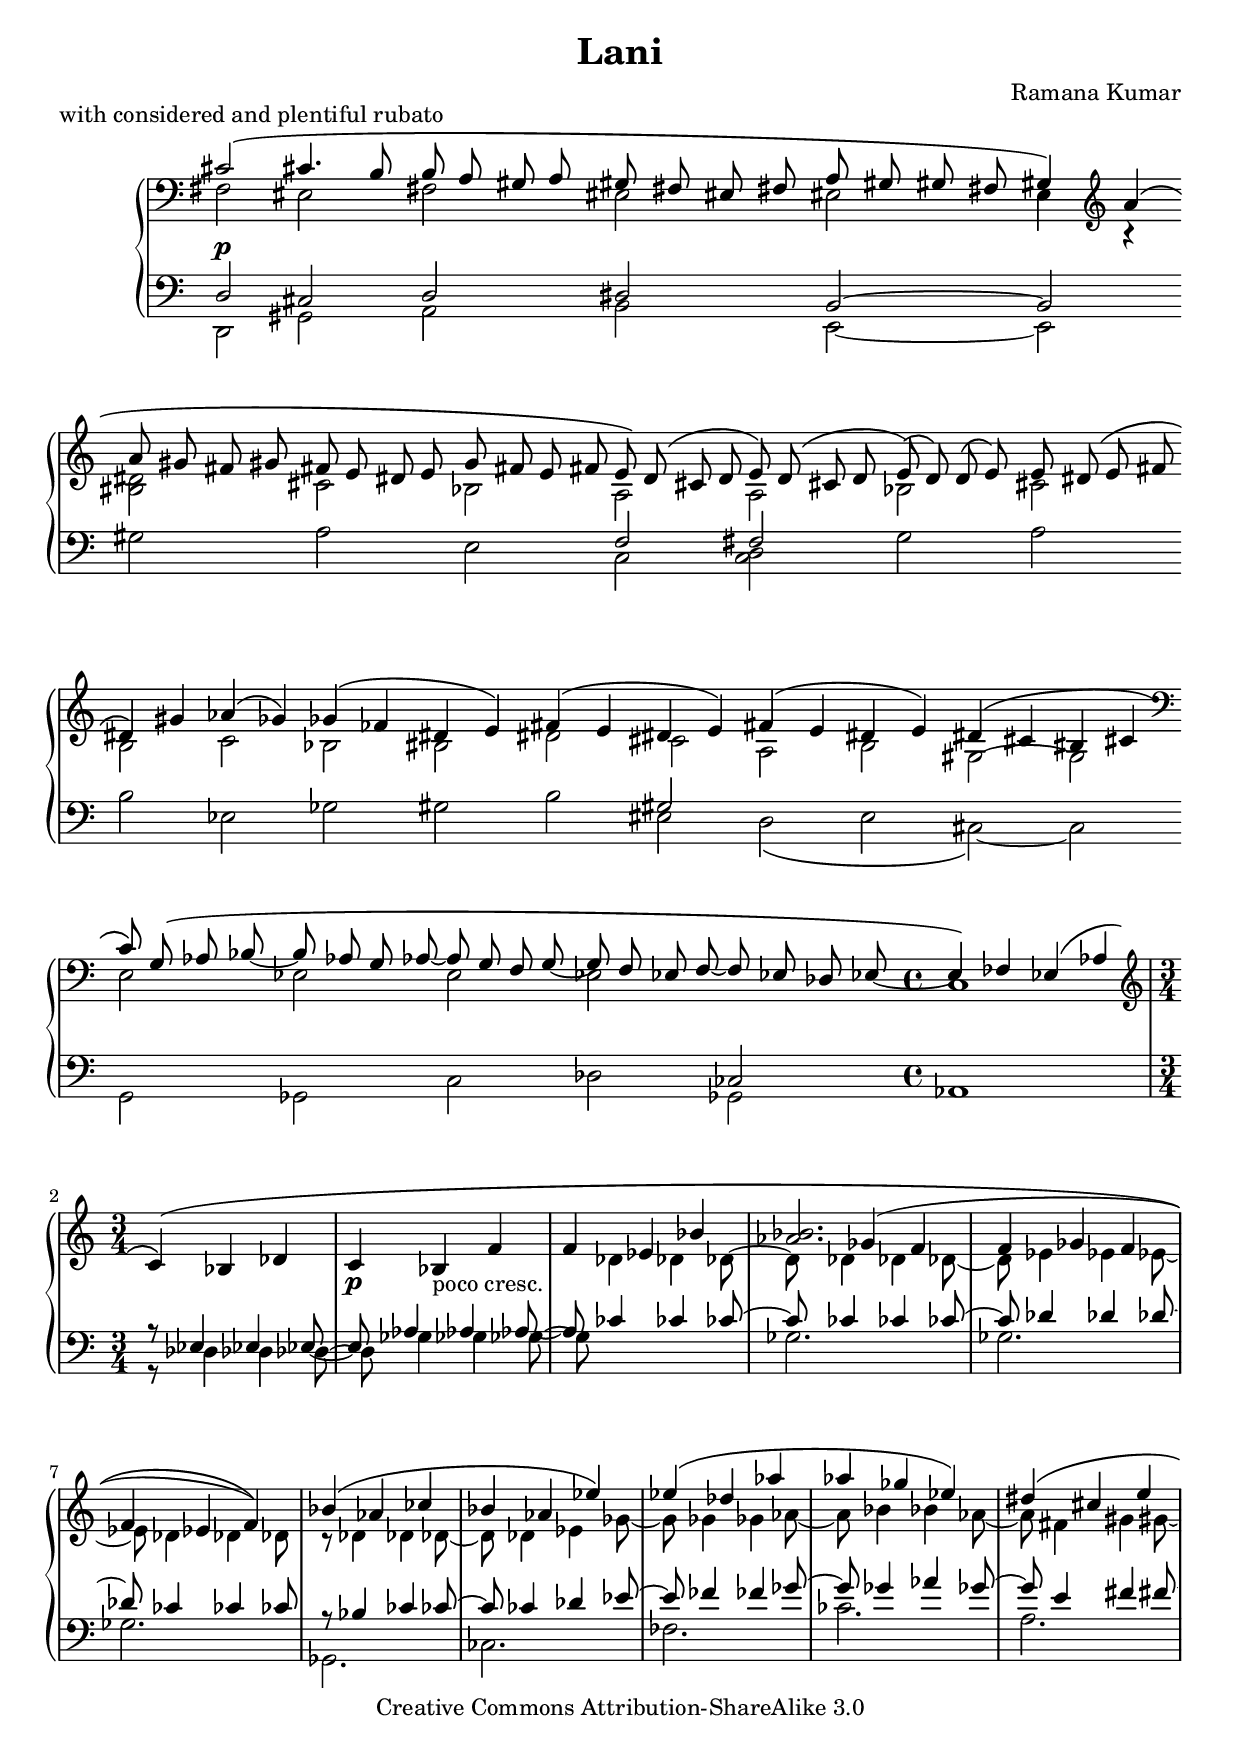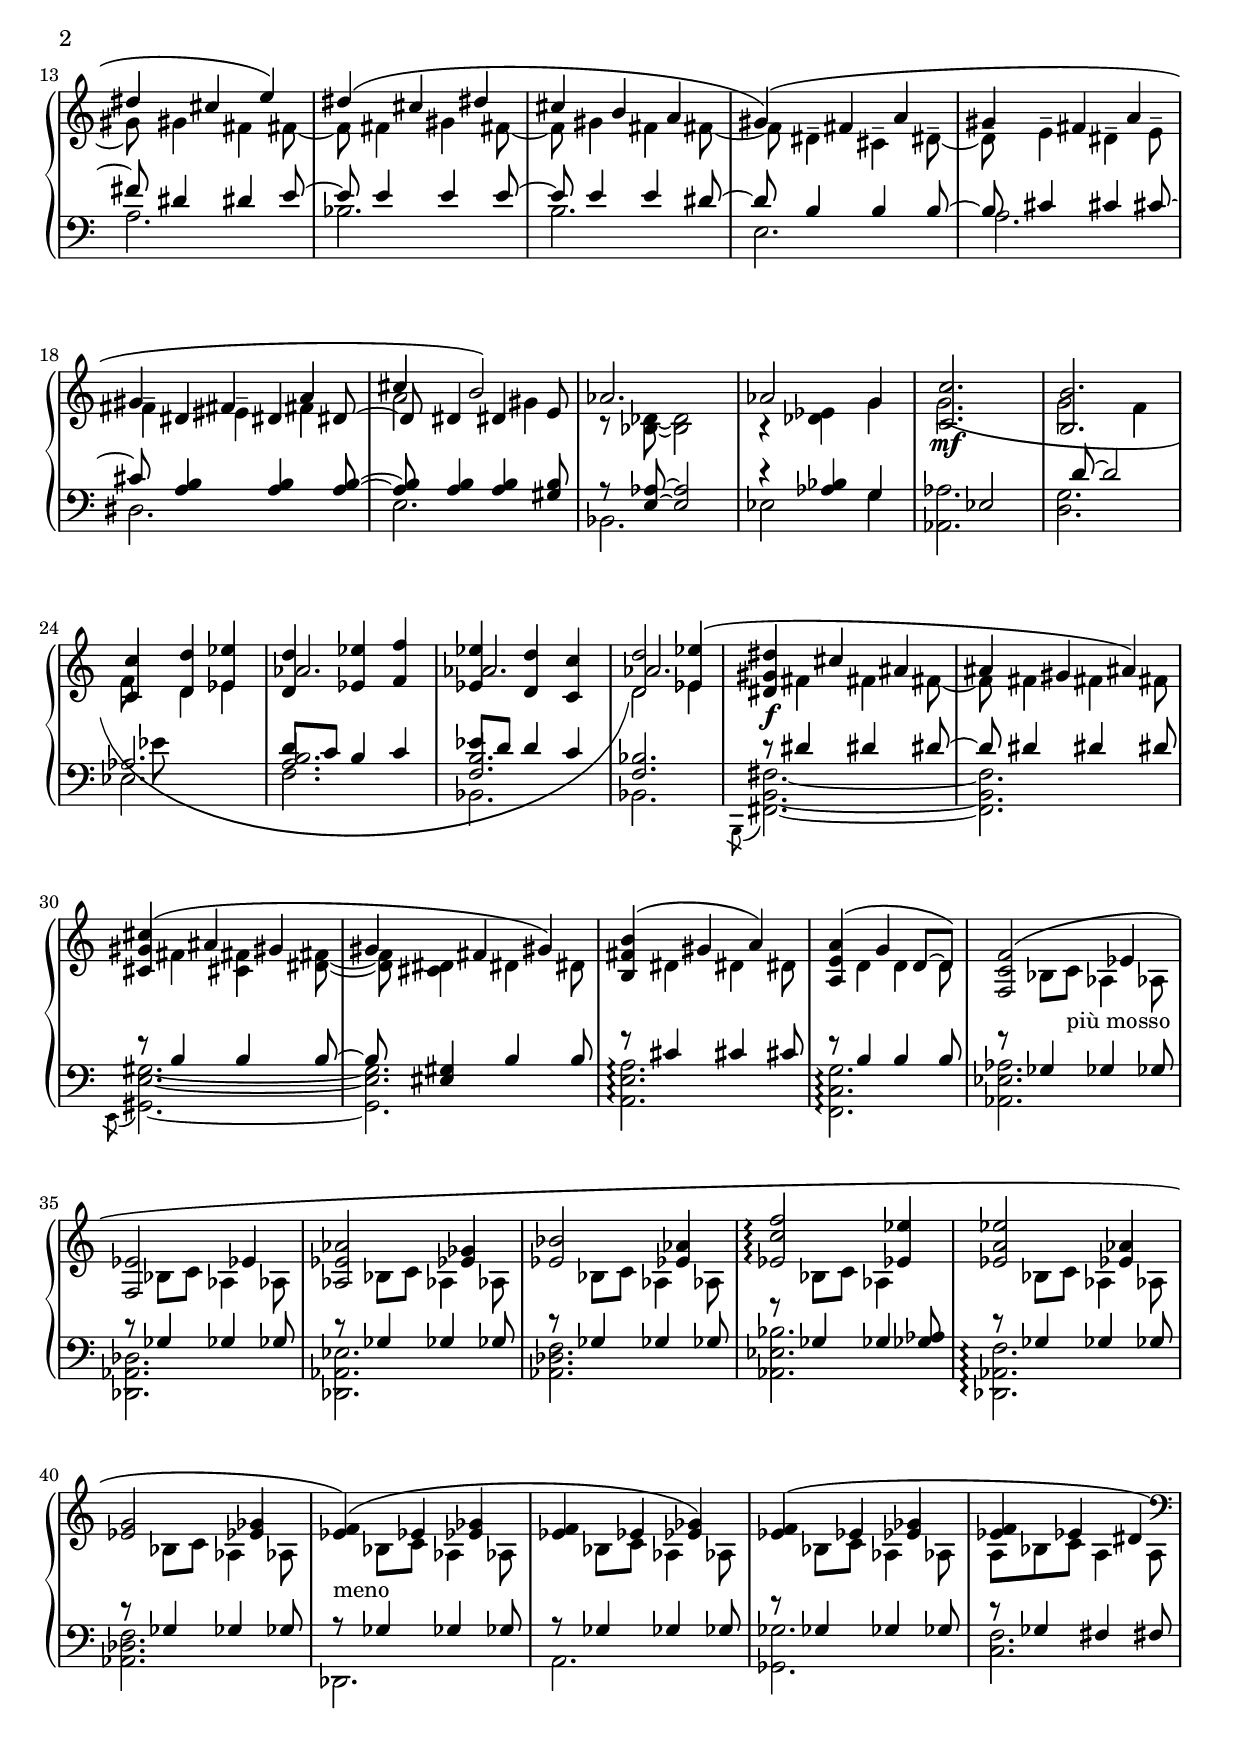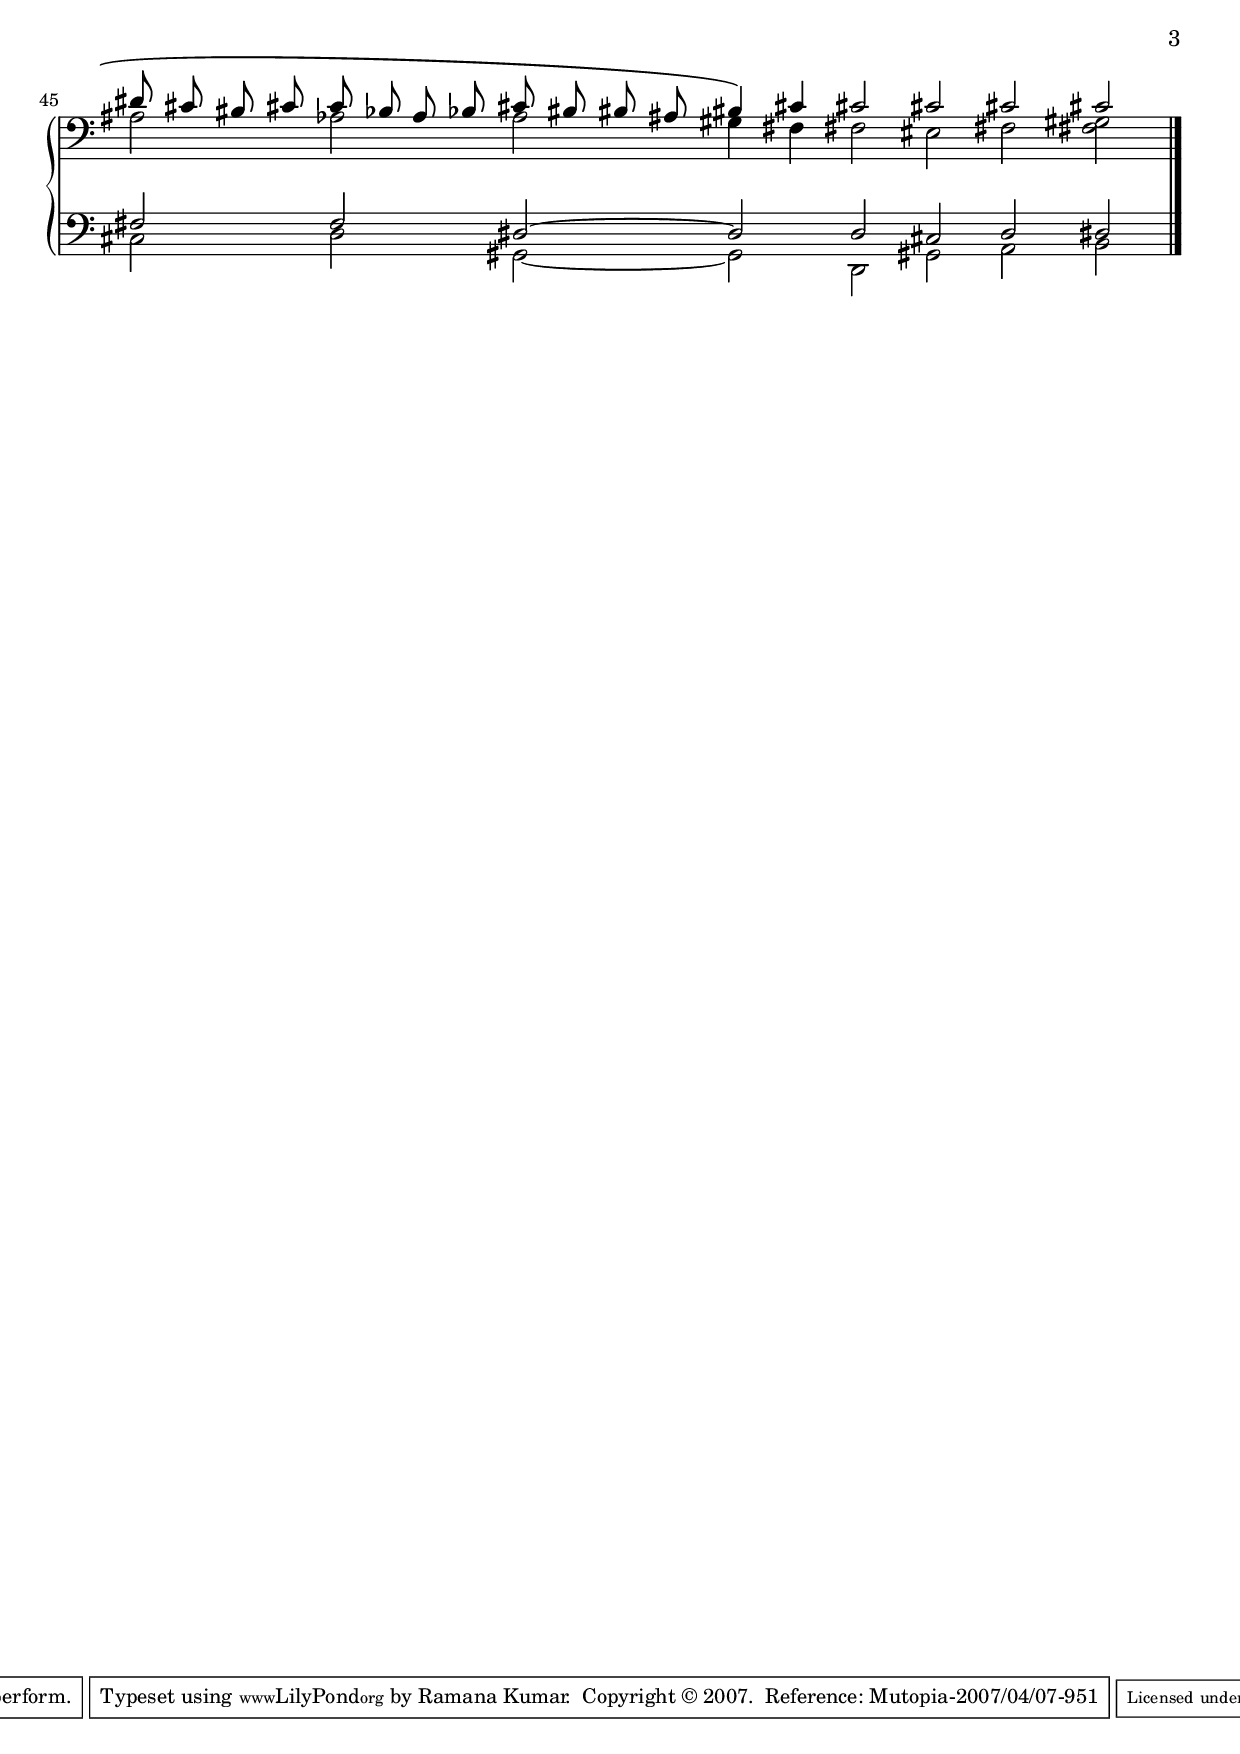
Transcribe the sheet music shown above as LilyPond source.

\version "2.11.15"

\header {
	title = "Lani"
	composer = "Ramana Kumar"
	piece = \markup {with considered and plentiful rubato}%; ~1.5s/bar}
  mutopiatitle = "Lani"
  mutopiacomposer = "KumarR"
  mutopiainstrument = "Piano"
  date = "2005"
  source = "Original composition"
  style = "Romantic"
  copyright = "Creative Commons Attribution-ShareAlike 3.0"
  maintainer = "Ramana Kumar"
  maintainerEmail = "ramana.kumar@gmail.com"
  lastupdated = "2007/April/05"
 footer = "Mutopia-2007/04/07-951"
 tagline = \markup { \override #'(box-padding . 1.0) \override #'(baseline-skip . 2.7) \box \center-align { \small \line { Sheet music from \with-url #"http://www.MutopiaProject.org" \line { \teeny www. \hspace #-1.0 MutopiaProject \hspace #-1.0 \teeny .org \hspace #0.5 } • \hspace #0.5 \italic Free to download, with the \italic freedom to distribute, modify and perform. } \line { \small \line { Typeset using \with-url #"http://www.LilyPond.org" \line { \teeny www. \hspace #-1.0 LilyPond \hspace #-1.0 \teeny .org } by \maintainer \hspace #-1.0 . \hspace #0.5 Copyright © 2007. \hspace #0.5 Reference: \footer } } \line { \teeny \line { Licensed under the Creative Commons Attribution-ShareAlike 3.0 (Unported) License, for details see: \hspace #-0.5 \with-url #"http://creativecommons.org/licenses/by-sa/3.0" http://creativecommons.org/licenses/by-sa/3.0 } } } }
}

\score {
	\context PianoStaff <<
		\override PianoStaff.TimeSignature #'style = #'()
		\once \override PianoStaff.TimeSignature #'stencil = ##f
		\context Staff = right <<
			\clef bass
			<< {
				#(set-accidental-style 'forget)
				\once \override DynamicText #'extra-offset = #'(0 . -1.2)
				\cadenzaOn \tieNeutral \slurNeutral \phrasingSlurUp cis'2\(\p \bar ""
				cis'4. b8 \bar ""
				b8 a gis a \bar ""
				gis8 fis eis fis \bar ""
				a8 gis gis fis \bar ""
				gis4\) \clef treble a'\( \bar ""
				a'8 gis' fis' gis' \bar ""
				fis'8 e' dis' e' \bar ""
				g'8 fis' e' fis' \bar ""
				e'8\) d'\( cis' d' \bar ""
				e'8\) d'\( cis' d' \bar ""
				e'8\)\( d'\) d'\( e'\) \bar ""
				e'8 dis'\( e' fis' \bar ""
				dis'4\) gis'4 \bar ""
				aes'4\( ges'4\) \bar ""
				ges'4\( fes'4 \bar ""
				dis'4 e'\) \bar ""
				fis'4\( e' \bar ""
				dis'4 e'\) \bar ""
				fis'4\( e' \bar ""
				dis'4 e'\) \bar ""
				dis'4\( cis'4 \bar ""
				bis4 cis' \bar ""
				\clef bass c'8\) g\( aes bes ~ \bar ""
				bes8 aes g aes ~ \bar ""
				aes8 g f g ~ \bar ""
				g8 f ees f ~ \bar ""
				f8 ees des ees ~ \bar ""
				\cadenzaOff \time 4/4 ees4\) fes ees\( aes |
				\time 3/4 \clef treble c'4\)\( bes des' |
				c'4\p bes_\markup{poco cresc.} f' |
				f'4 ees' bes' |
				<<{s4 ges'( f'} \\ {} \\ {<aes' bes'>2.}>> |
				f'4 ges' f' |
				f'4 ees' f')\) |
				bes'4\( aes' ces'' |
				bes'4 aes' ees''\) |
				ees''4\( des'' aes'' |
				aes''4 ges'' ees''\) |
				dis''4\( cis'' e'' |
				dis''4 cis'' e''\) |
				dis''4\( cis'' dis'' |
				cis''4 b' a' |
				gis'4\)\( fis' a' |
				gis'4 fis' a' |
				gis'4 fis' a' |
				cis''4 b'2\) |
				aes'2. |
				aes'2 g'4 |
				<c' c''>2.\mf |
				<b b'>2. |
				<<
					{
						<c' c''>4 <d' d''> <ees' ees''> |
						<d' d''>4 <ees' ees''> <f' f''> |
						<ees' ees''>4 <d' d''> <c' c''> |
						<d' d''>2 <ees' ees''>4\( |
					} \\
					{
					} \\
					{
						s2. |
						aes'2. |
						aes'2. |
						aes'2. |
					}
				>>
				<dis' gis' dis''>4\f cis'' ais' |
				ais'4 gis' ais'\) |
				<cis' gis' cis''>4\( ais' gis' |
				gis'4 fis' gis'\) |
				<b fis' b'>4\( gis' a'\) |
				<a e' a'>4\( g' d'8 ~ d'\) |
				<f c' f'>2\( ees'4 |
				<f ees'>2 ees'4 |
				<aes ees' aes'>2 <ees' ges'>4 |
				<ees' bes'>2 <ees' aes'>4 |
				<ees' c'' f''>2\arpeggio <ees' ees''>4 |
				<ees' a' ees''>2 <ees' aes'>4 |
				<ees' g'>2 <ees' ges'>4 |
				<ees' f'>4\)\( ees' <ees' ges'> |
				<ees' f'>4 ees' <ees' ges'>\) |
				<ees' f'>4\( ees' <ees' ges'> |
				<ees' f'>4 ees' dis' |
				\cadenzaOn \clef bass dis'8 cis' bis cis' \bar ""
				c'8 bes a bes \bar ""
				cis'8 bis bis ais \bar ""
				bis4\) cis'\( \bar ""
				cis'2 \bar ""
				cis'2 \bar ""
				cis'2 \bar ""
				cis'2 \bar "|."
			} \\
			{
				\cadenzaOn \tieNeutral fis2 \bar ""
				eis2 \bar ""
				fis2 \bar ""
				eis2 \bar ""
				eis2 \bar ""
				e4 r \bar ""
				<bis dis'>2 \bar ""
				cis'2 \bar ""
				bes2 \bar ""
				a2 \bar ""
				a2 \bar ""
				bes2 \bar ""
				cis'2 \bar ""
				b2 \bar ""
				c'2 \bar ""
				bes2 \bar ""
				bis2 \bar ""
				dis'2 \bar ""
				cis'2 \bar ""
				a2 \bar ""
				b2 \bar ""
				gis2 ~ \bar ""
				gis2 \bar ""
				e2 \bar ""
				ees2 \bar ""
				e2 \bar ""
				ees2 \bar ""
				s2 \bar ""
				\cadenzaOff \time 4/4 c1 |
				\time 3/4 \change Staff=left \stemUp r8 ees4 ees ees8 ~ | ees8
				aes4 aes aes8 ~ | aes8
				\change Staff=right \stemDown des'4 des' des'8 ~ | des'8
				des'4 des' des'8 ~ | des'8
				ees'4 ees' ees'8 ~ | ees'8
				des'4 des' des'8 |
				r8 des'4 des' des'8 ~ | des'8
				des'4 ees' ges'8 ~ | ges'8
				ges'4 ges' aes'8 ~ | aes'8
				bes'4 bes' aes'8 ~ | aes'8
				fis'4 gis' gis'8 ~ | gis'8
				gis'4 fis' fis'8 ~ | fis'8
				fis'4 gis' fis'8 ~ | fis'8
				gis'4 fis' fis'8 ~ | fis'8
				dis'4^- cis'^- dis'8^- ~ | dis'8^-
				e'4^- dis'^- e'8^- |
				<<
					{
					} \\
					{
						fis'4^- eis'^- fis'^- |
						a'2 gis'4 |
					} \\
					{
						s8 dis'4 dis' dis'8 ~ | dis'8
						dis'4 dis' e'8 |
					}
				>>
				r8 <bes des'>8 ~ <bes des'>2 |
				r4 <des' ees'> g' |
				g'2.\( |
				g'2 f'4 |
				f'8\noBeam \change Staff=left ees'\noBeam \change Staff=right d'4 ees' |
				\change Staff=left \stemUp d'8 c' b4 c' |
				ees'8 d' d'4 c' |
				\change Staff=right \stemDown d'2\) ees'4 |
				s8 fis'4 fis' fis'8 ~ | fis'8
				fis'4 fis' fis'8 |
				s8 fis'4 <cis' fis'> <dis' fis'>8 ~ | <dis' fis'>8
				<cis' dis'>4 dis' dis'8 ~ |
				s8 dis'4 dis' dis'8 |
				s8 d'4 d' d'8 |
				s8 bes8 c'_\markup{più mosso} aes4 aes8 |
				s8 bes8 c' aes4 aes8 |
				s8 bes8 c' aes4 aes8 |
				s8 bes8 c' aes4 aes8 |
				s8 bes8 c' aes4 s8 |
				s8 bes8 c' aes4 aes8 |
				s8 bes8 c' aes4 aes8 |
				s8 bes8 c' aes4 aes8 |
				s8 bes8 c' aes4 aes8 |
				s8 bes8 c' aes4 aes8 |
				a8 bes c' a4 a8 |
				\cadenzaOn \clef bass ais2 \bar ""
				aes2 \bar ""
				a2 \bar ""
				gis4 fis \bar ""
				fis2 \bar ""
				eis2 \bar ""
				fis2 \bar ""
				<fis gis>2 \bar "|."
			} >>
		>>
		\context Staff = left <<
			\clef bass
			<< {
				#(set-accidental-style 'forget)
				\cadenzaOn \stemUp \tieUp d2 \bar ""
				cis2 \bar ""
				d2 \bar ""
				dis2 \bar ""
				b,2 ~ \bar ""
				b,2 \bar ""
				s2 \bar ""
				s2 \bar ""
				s2 \bar ""
				f2 \bar ""
				fis2 \bar ""
				s2 \bar ""
				s2 \bar ""
				s2 \bar ""
				s2 \bar ""
				s2 \bar ""
				s2 \bar ""
				s2 \bar ""
				gis2 \bar ""
				s2 \bar ""
				s2 \bar ""
				s2 ~ \bar ""
				s2 \bar ""
				s2 \bar ""
				s2 \bar ""
				s2 \bar ""
				s2 \bar ""
				ces2 \bar ""
				\cadenzaOff \time 4/4 s1 |
				\time 3/4 \stemDown r8 des4 des des8 ~ | des8
				ges4 ges ges8 ~ | ges8
				\stemUp ces'4 ces' ces'8 ~ | ces'8
				ces'4 ces' ces'8 ~ | ces'8
				des'4 des' des'8 ~ | des'8
				ces'4 ces' ces'8 |
				r8 bes4 ces' ces'8 ~ | ces'8
				ces'4 des' ees'8 ~ |ees'8
				fes'4 fes' ges'8 ~ | ges'8
				ges'4 aes' ges'8 ~ | ges'8
				e'4 fis' fis'8 ~ | fis'8
				dis'4 dis' e'8 ~ | e'8
				e'4 e' e'8 ~ | e'8
				e'4 e' dis'8 ~ | dis'8
				b4 b b8 ~ | b8
				cis'4 cis' cis'8 ~ | cis'8
				<a b>4 <a b> <a b>8 ~ | <a b>
				<a b>4 <a b> <gis b>8 |
				r8 <e aes>8 ~ <e aes>2 |
				r4 <aes bes> g |
				s4 ees2 |
				s8 d'8 ~ d'2 |
				aes2. |
				<a b>2. |
				<f b>2. |
				<f bes>2. |
				r8 dis'4 dis' dis'8 ~ | dis'8
				dis'4 dis' dis'8 |
				r8 b4 b b8 ~ | b8
				<eis gis>4 b b8 |
				r8 cis'4 cis' cis'8 |
				r8 b4 b b8 |
				r8 ges4 ges ges8 |
				r8 ges4 ges ges8 |
				r8 ges4 ges ges8 |
				r8 ges4 ges ges8 |
				r8 ges4 ges <aes ges>8 |
				r8 ges4 ges ges8 |
				r8 ges4 ges ges8 |
				r8^\markup{meno} ges4 ges ges8 |
				r8 ges4 ges ges8 |
				r8 ges4 ges ges8 |
				r8 ges4 fis fis8 |
				\cadenzaOn fis2 \bar ""
				f2 \bar ""
				dis2 ~ \bar ""
				dis2 \bar ""
				d2 \bar ""
				cis2 \bar ""
				d2 \bar ""
				dis2 \bar "|."

			} \\
			{
				\cadenzaOn \stemDown \tieDown d,2 \bar ""
				gis,2 \bar ""
				a,2 \bar ""
				b,2 \bar ""
				e,2 ~ \bar ""
				e,2 \bar ""
				gis2 \bar ""
				a2 \bar ""
				e2 \bar ""
				c2 \bar ""
				<c d>2 \bar ""
				g2 \bar ""
				a2 \bar ""
				b2 \bar ""
				ees2 \bar ""
				ges2 \bar ""
				gis2 \bar ""
				b2 \bar ""
				eis2 \bar ""
				d2\( \bar ""
				e2 \bar ""
				cis2\) ~ \bar ""
				cis2 \bar ""
				g,2 \bar ""
				ges,2 \bar ""
				c2 \bar ""
				des2 \bar ""
				ges,2 \bar ""
				\cadenzaOff \time 4/4 aes,1 |
				\time 3/4 s2. |
				s2. |
				s2. |
				ges2. |
				ges2. |
				ges2. |
				ges,2. |
				ces2. |
				fes2. |
				ces'2. |
				a2. |
				a2. |
				bes2. |
				b2. |
				e2. |
				a2. |
				dis2. |
				e2. |
				bes,2. |
				ees2 g4 |
				<aes, aes>2. |
				<d g>2. |
				ees2. |
				f2. |
				bes,2. |
				bes,2. |
				\acciaccatura b,,8 <fis, b, fis>2. ~ |
				<fis, b, fis>2. |
				\acciaccatura e,8 <gis, e gis>2. ~ |
				<gis, e gis>2. |
				<a, e a>2.\arpeggio |
				<f, c g>2.\arpeggio |
				<aes, ees aes>2. |
				<des, aes, des>2. |
				<des, aes, ees>2. |
				<aes, des f>2. |
				<aes, ees bes>2. |
				<des, aes, f>2.\arpeggio |
				<aes, des f>2. |
				des,2. |
				a,2. |
				<ges, ges>2. |
				<c f>2. |
				\cadenzaOn cis2 \bar ""
				d2 \bar ""
				gis,2 ~ \bar ""
				gis, \bar ""
				d,2 \bar ""
				gis,2 \bar ""
				a,2 \bar ""
				b,2 \bar "|."

			} >>
		>>
	>>
	\layout {
	}
  \midi {
    \context {
      \Voice
      \remove "Dynamic_performer"
    }
  }
}



